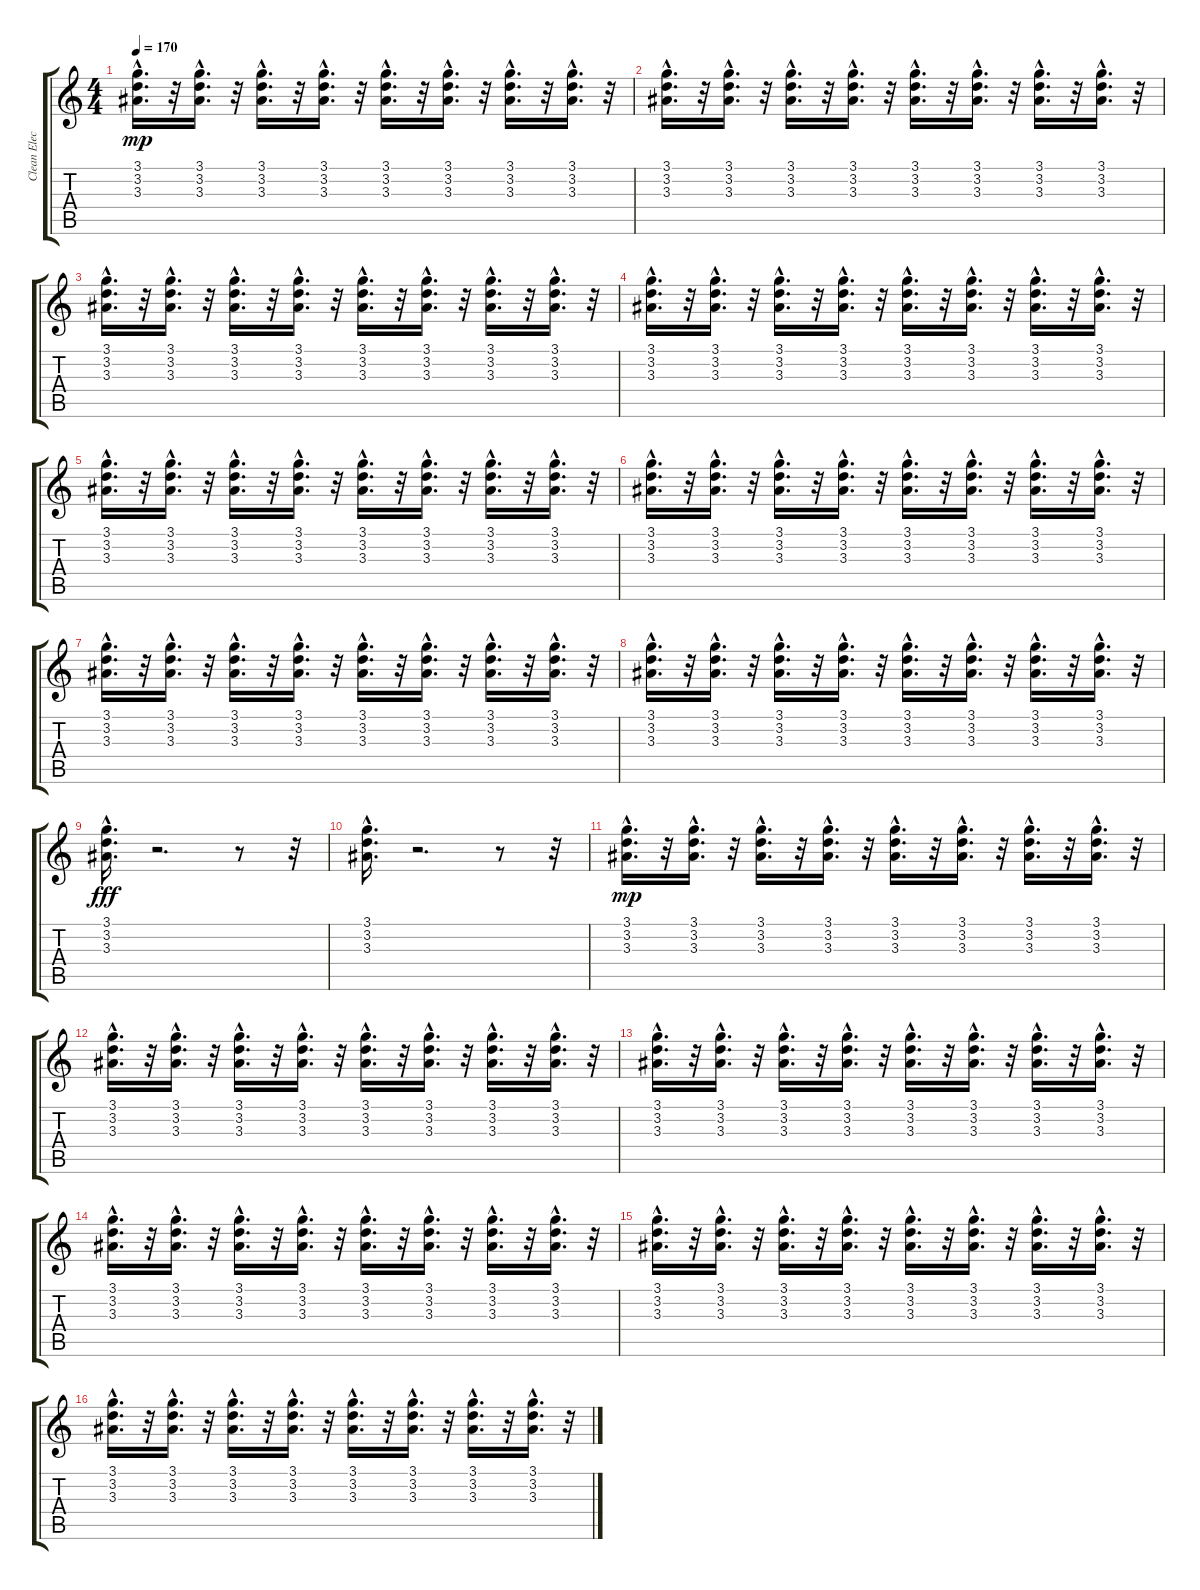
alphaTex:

\track ("Clean Electric Guitar" "Clean Elec") {instrument electricguitarclean}
\staff {score tabs}
\tuning (E4 B3 G3 D3 A2 E2) {hide}
\ts (4 4)
\tempo 170
\clef g2
\ks c
(3.1{hac} 3.2{hac} 3.3{hac}).16{d dy mp} r.32 (3.1{hac} 3.2{hac} 3.3{hac}).16{d} r.32 (3.1{hac} 3.2{hac} 3.3{hac}).16{d} r.32 (3.1{hac} 3.2{hac} 3.3{hac}).16{d} r.32 (3.1{hac} 3.2{hac} 3.3{hac}).16{d} r.32 (3.1{hac} 3.2{hac} 3.3{hac}).16{d} r.32 (3.1{hac} 3.2{hac} 3.3{hac}).16{d} r.32 (3.1{hac} 3.2{hac} 3.3{hac}).16{d} r.32 |
(3.1{hac} 3.2{hac} 3.3{hac}).16{d} r.32 (3.1{hac} 3.2{hac} 3.3{hac}).16{d} r.32 (3.1{hac} 3.2{hac} 3.3{hac}).16{d} r.32 (3.1{hac} 3.2{hac} 3.3{hac}).16{d} r.32 (3.1{hac} 3.2{hac} 3.3{hac}).16{d} r.32 (3.1{hac} 3.2{hac} 3.3{hac}).16{d} r.32 (3.1{hac} 3.2{hac} 3.3{hac}).16{d} r.32 (3.1{hac} 3.2{hac} 3.3{hac}).16{d} r.32 |
(3.1{hac} 3.2{hac} 3.3{hac}).16{d} r.32 (3.1{hac} 3.2{hac} 3.3{hac}).16{d} r.32 (3.1{hac} 3.2{hac} 3.3{hac}).16{d} r.32 (3.1{hac} 3.2{hac} 3.3{hac}).16{d} r.32 (3.1{hac} 3.2{hac} 3.3{hac}).16{d} r.32 (3.1{hac} 3.2{hac} 3.3{hac}).16{d} r.32 (3.1{hac} 3.2{hac} 3.3{hac}).16{d} r.32 (3.1{hac} 3.2{hac} 3.3{hac}).16{d} r.32 |
(3.1{hac} 3.2{hac} 3.3{hac}).16{d} r.32 (3.1{hac} 3.2{hac} 3.3{hac}).16{d} r.32 (3.1{hac} 3.2{hac} 3.3{hac}).16{d} r.32 (3.1{hac} 3.2{hac} 3.3{hac}).16{d} r.32 (3.1{hac} 3.2{hac} 3.3{hac}).16{d} r.32 (3.1{hac} 3.2{hac} 3.3{hac}).16{d} r.32 (3.1{hac} 3.2{hac} 3.3{hac}).16{d} r.32 (3.1{hac} 3.2{hac} 3.3{hac}).16{d} r.32 |
(3.1{hac} 3.2{hac} 3.3{hac}).16{d} r.32 (3.1{hac} 3.2{hac} 3.3{hac}).16{d} r.32 (3.1{hac} 3.2{hac} 3.3{hac}).16{d} r.32 (3.1{hac} 3.2{hac} 3.3{hac}).16{d} r.32 (3.1{hac} 3.2{hac} 3.3{hac}).16{d} r.32 (3.1{hac} 3.2{hac} 3.3{hac}).16{d} r.32 (3.1{hac} 3.2{hac} 3.3{hac}).16{d} r.32 (3.1{hac} 3.2{hac} 3.3{hac}).16{d} r.32 |
(3.1{hac} 3.2{hac} 3.3{hac}).16{d} r.32 (3.1{hac} 3.2{hac} 3.3{hac}).16{d} r.32 (3.1{hac} 3.2{hac} 3.3{hac}).16{d} r.32 (3.1{hac} 3.2{hac} 3.3{hac}).16{d} r.32 (3.1{hac} 3.2{hac} 3.3{hac}).16{d} r.32 (3.1{hac} 3.2{hac} 3.3{hac}).16{d} r.32 (3.1{hac} 3.2{hac} 3.3{hac}).16{d} r.32 (3.1{hac} 3.2{hac} 3.3{hac}).16{d} r.32 |
(3.1{hac} 3.2{hac} 3.3{hac}).16{d} r.32 (3.1{hac} 3.2{hac} 3.3{hac}).16{d} r.32 (3.1{hac} 3.2{hac} 3.3{hac}).16{d} r.32 (3.1{hac} 3.2{hac} 3.3{hac}).16{d} r.32 (3.1{hac} 3.2{hac} 3.3{hac}).16{d} r.32 (3.1{hac} 3.2{hac} 3.3{hac}).16{d} r.32 (3.1{hac} 3.2{hac} 3.3{hac}).16{d} r.32 (3.1{hac} 3.2{hac} 3.3{hac}).16{d} r.32 |
(3.1{hac} 3.2{hac} 3.3{hac}).16{d} r.32 (3.1{hac} 3.2{hac} 3.3{hac}).16{d} r.32 (3.1{hac} 3.2{hac} 3.3{hac}).16{d} r.32 (3.1{hac} 3.2{hac} 3.3{hac}).16{d} r.32 (3.1{hac} 3.2{hac} 3.3{hac}).16{d} r.32 (3.1{hac} 3.2{hac} 3.3{hac}).16{d} r.32 (3.1{hac} 3.2{hac} 3.3{hac}).16{d} r.32 (3.1{hac} 3.2{hac} 3.3{hac}).16{d} r.32 |
(3.1{hac} 3.2{hac} 3.3{hac}).16{d dy fff} r.2{d} r.8 r.32 |
(3.1{hac} 3.2{hac} 3.3{hac}).16{d} r.2{d} r.8 r.32 |
(3.1{hac} 3.2{hac} 3.3{hac}).16{d dy mp} r.32 (3.1{hac} 3.2{hac} 3.3{hac}).16{d} r.32 (3.1{hac} 3.2{hac} 3.3{hac}).16{d} r.32 (3.1{hac} 3.2{hac} 3.3{hac}).16{d} r.32 (3.1{hac} 3.2{hac} 3.3{hac}).16{d} r.32 (3.1{hac} 3.2{hac} 3.3{hac}).16{d} r.32 (3.1{hac} 3.2{hac} 3.3{hac}).16{d} r.32 (3.1{hac} 3.2{hac} 3.3{hac}).16{d} r.32 |
(3.1{hac} 3.2{hac} 3.3{hac}).16{d} r.32 (3.1{hac} 3.2{hac} 3.3{hac}).16{d} r.32 (3.1{hac} 3.2{hac} 3.3{hac}).16{d} r.32 (3.1{hac} 3.2{hac} 3.3{hac}).16{d} r.32 (3.1{hac} 3.2{hac} 3.3{hac}).16{d} r.32 (3.1{hac} 3.2{hac} 3.3{hac}).16{d} r.32 (3.1{hac} 3.2{hac} 3.3{hac}).16{d} r.32 (3.1{hac} 3.2{hac} 3.3{hac}).16{d} r.32 |
(3.1{hac} 3.2{hac} 3.3{hac}).16{d} r.32 (3.1{hac} 3.2{hac} 3.3{hac}).16{d} r.32 (3.1{hac} 3.2{hac} 3.3{hac}).16{d} r.32 (3.1{hac} 3.2{hac} 3.3{hac}).16{d} r.32 (3.1{hac} 3.2{hac} 3.3{hac}).16{d} r.32 (3.1{hac} 3.2{hac} 3.3{hac}).16{d} r.32 (3.1{hac} 3.2{hac} 3.3{hac}).16{d} r.32 (3.1{hac} 3.2{hac} 3.3{hac}).16{d} r.32 |
(3.1{hac} 3.2{hac} 3.3{hac}).16{d} r.32 (3.1{hac} 3.2{hac} 3.3{hac}).16{d} r.32 (3.1{hac} 3.2{hac} 3.3{hac}).16{d} r.32 (3.1{hac} 3.2{hac} 3.3{hac}).16{d} r.32 (3.1{hac} 3.2{hac} 3.3{hac}).16{d} r.32 (3.1{hac} 3.2{hac} 3.3{hac}).16{d} r.32 (3.1{hac} 3.2{hac} 3.3{hac}).16{d} r.32 (3.1{hac} 3.2{hac} 3.3{hac}).16{d} r.32 |
(3.1{hac} 3.2{hac} 3.3{hac}).16{d} r.32 (3.1{hac} 3.2{hac} 3.3{hac}).16{d} r.32 (3.1{hac} 3.2{hac} 3.3{hac}).16{d} r.32 (3.1{hac} 3.2{hac} 3.3{hac}).16{d} r.32 (3.1{hac} 3.2{hac} 3.3{hac}).16{d} r.32 (3.1{hac} 3.2{hac} 3.3{hac}).16{d} r.32 (3.1{hac} 3.2{hac} 3.3{hac}).16{d} r.32 (3.1{hac} 3.2{hac} 3.3{hac}).16{d} r.32 |
(3.1{hac} 3.2{hac} 3.3{hac}).16{d} r.32 (3.1{hac} 3.2{hac} 3.3{hac}).16{d} r.32 (3.1{hac} 3.2{hac} 3.3{hac}).16{d} r.32 (3.1{hac} 3.2{hac} 3.3{hac}).16{d} r.32 (3.1{hac} 3.2{hac} 3.3{hac}).16{d} r.32 (3.1{hac} 3.2{hac} 3.3{hac}).16{d} r.32 (3.1{hac} 3.2{hac} 3.3{hac}).16{d} r.32 (3.1{hac} 3.2{hac} 3.3{hac}).16{d} r.32
